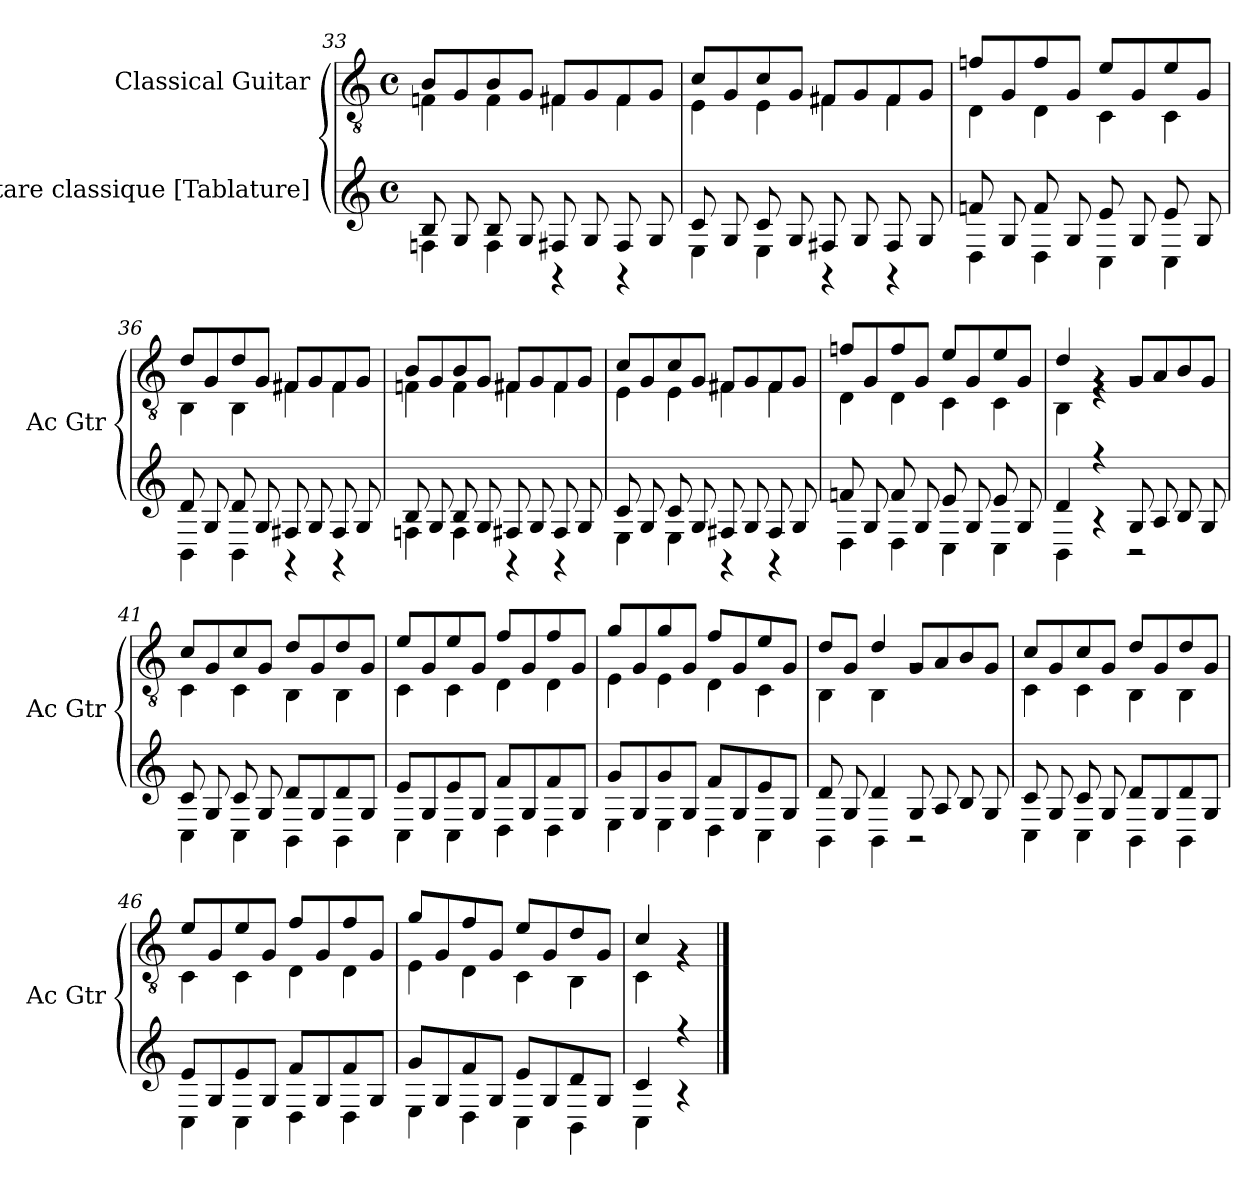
**kern	**kern
*part2	*part1
*staff2	*staff1
*I"Guitare classique [Tablature]	*I"Classical Guitar
*	*I'Ac Gtr
!!LO:LB:g=z
*	*clefGv2
*k[]	*k[]
*M4/4	*M4/4
*met(c)	*met(c)
=33	=33
*^	*^
8B	4Fn	8B/L	4Fn\
8G	.	8G/	.
8B	4F	8B/	4F\
8G	.	8G/J	.
8F#X	4r	8F#X/L	4F#\
8G	.	8G/	.
8F#	4r	8F#/	4F#\
8G	.	8G/J	.
=34	=34	=34	=34
8c	4E	8c/L	4E\
8G	.	8G/	.
8c	4E	8c/	4E\
8G	.	8G/J	.
8F#X	4r	8F#X/L	4F#\
8G	.	8G/	.
8F#	4r	8F#/	4F#\
8G	.	8G/J	.
=35	=35	=35	=35
8fn	4D	8fn/L	4D\
8G	.	8G/	.
8f	4D	8f/	4D\
8G	.	8G/J	.
8e	4C	8e/L	4C\
8G	.	8G/	.
8e	4C	8e/	4C\
8G	.	8G/J	.
=36	=36	=36	=36
8d	4BB	8d/L	4BB\
8G	.	8G/	.
8d	4BB	8d/	4BB\
8G	.	8G/J	.
8F#X	4r	8F#X/L	4F#\
8G	.	8G/	.
8F#	4r	8F#/	4F#\
8G	.	8G/J	.
!!LO:PB:g=z	!!
=37	=37	=37	=37
8B	4Fn	8B/L	4Fn\
8G	.	8G/	.
8B	4F	8B/	4F\
8G	.	8G/J	.
8F#X	4r	8F#X/L	4F#\
8G	.	8G/	.
8F#	4r	8F#/	4F#\
8G	.	8G/J	.
=38	=38	=38	=38
8c	4E	8c/L	4E\
8G	.	8G/	.
8c	4E	8c/	4E\
8G	.	8G/J	.
8F#X	4r	8F#X/L	4F#\
8G	.	8G/	.
8F#	4r	8F#/	4F#\
8G	.	8G/J	.
=39	=39	=39	=39
8fn	4D	8fn/L	4D\
8G	.	8G/	.
8f	4D	8f/	4D\
8G	.	8G/J	.
8e	4C	8e/L	4C\
8G	.	8G/	.
8e	4C	8e/	4C\
8G	.	8G/J	.
=40	=40	=40	=40
4d	4BB	4d/	4BB\
4r	4r	4rG	4rE
8G	2r	8G/L	2rG
8A	.	8A/	.
8B	.	8B/	.
8G	.	8G/J	.
!!LO:LB:g=z	!!
=41	=41	=41	=41
8c	4C	8c/L	4C\
8G	.	8G/	.
8c	4C	8c/	4C\
8G	.	8G/J	.
8dL	4BB	8d/L	4BB\
8G	.	8G/	.
8d	4BB	8d/	4BB\
8GJ	.	8G/J	.
=42	=42	=42	=42
8eL	4C	8e/L	4C\
8G	.	8G/	.
8e	4C	8e/	4C\
8GJ	.	8G/J	.
8fL	4D	8f/L	4D\
8G	.	8G/	.
8f	4D	8f/	4D\
8GJ	.	8G/J	.
=43	=43	=43	=43
8gL	4E	8g/L	4E\
8G	.	8G/	.
8g	4E	8g/	4E\
8GJ	.	8G/J	.
8fL	4D	8f/L	4D\
8G	.	8G/	.
8e	4C	8e/	4C\
8GJ	.	8G/J	.
=44	=44	=44	=44
8d	4BB	8d/L	4BB\
8G	.	8G/J	.
4d	4BB	4d/	4BB\
8G	2r	8G/L	2rG
8A	.	8A/	.
8B	.	8B/	.
8G	.	8G/J	.
!!LO:LB:g=z	!!
=45	=45	=45	=45
8c	4C	8c/L	4C\
8G	.	8G/	.
8c	4C	8c/	4C\
8G	.	8G/J	.
8dL	4BB	8d/L	4BB\
8G	.	8G/	.
8d	4BB	8d/	4BB\
8GJ	.	8G/J	.
=46	=46	=46	=46
8eL	4C	8e/L	4C\
8G	.	8G/	.
8e	4C	8e/	4C\
8GJ	.	8G/J	.
8fL	4D	8f/L	4D\
8G	.	8G/	.
8f	4D	8f/	4D\
8GJ	.	8G/J	.
=47	=47	=47	=47
8gL	4E	8g/L	4E\
8G	.	8G/	.
8f	4D	8f/	4D\
8GJ	.	8G/J	.
8eL	4C	8e/L	4C\
8G	.	8G/	.
8d	4BB	8d/	4BB\
8GJ	.	8G/J	.
=48	=48	=48	=48
4c	4C	4c/	4C\
4r	4r	4rG	4rG
*v	*v	*	*
*	*v	*v
==	==
*-	*-
